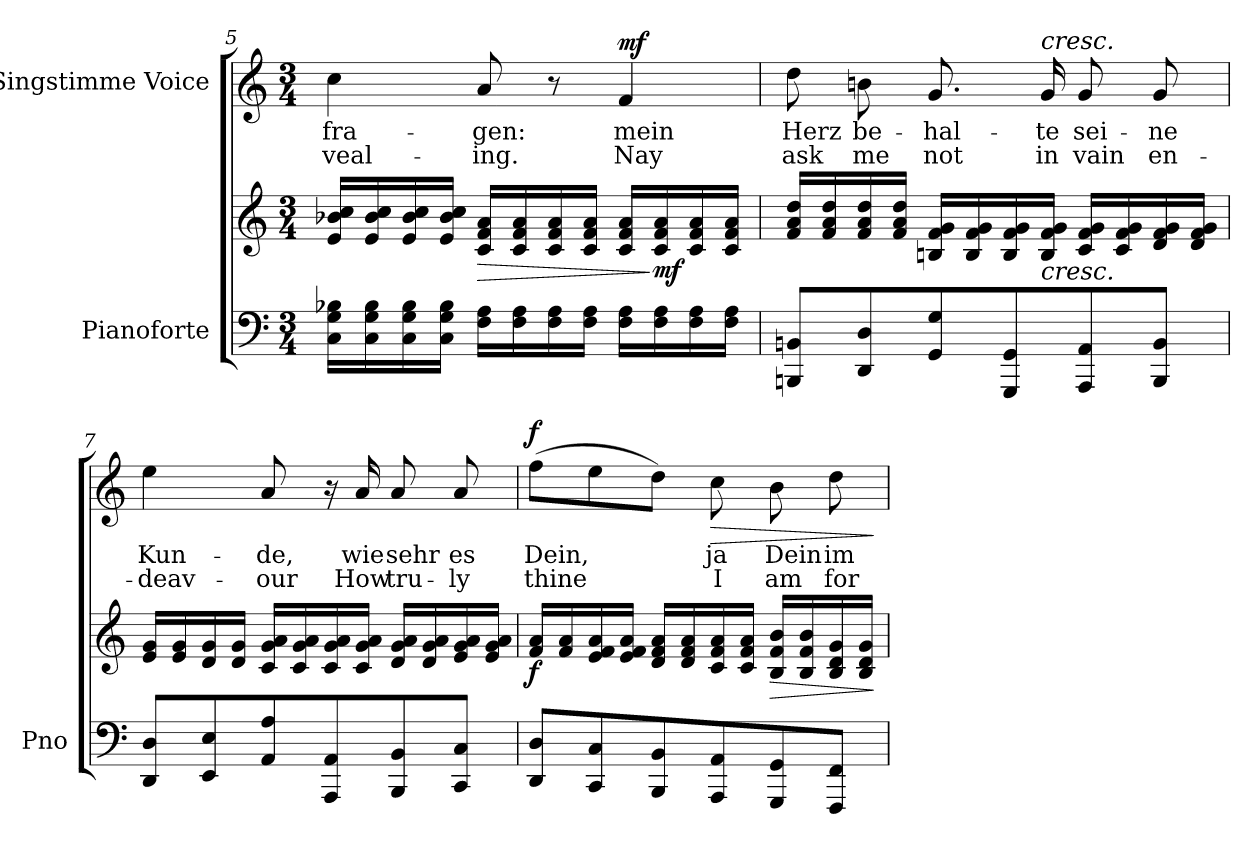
**kern	**kern	**dynam	**kern	**text	**text	**dynam
*part2	*part2	*part2	*part1	*part1	*part1	*part1
*staff3	*staff2	*staff2/3	*staff1	*staff1	*staff1	*staff1
*I"Pianoforte	*	*	*I"Singstimme Voice	*	*	*
*I'Pno	*	*	*	*	*	*
*clefF4	*clefG2	*	*clefG2	*	*	*
*k[]	*k[]	*	*k[]	*	*	*
*M3/4	*M3/4	*	*M3/4	*	*	*
=5	=5	=5	=5	=5	=5	=5
!	!	!	!	!LO:LY:b	!LO:LY:b	!
16C\ 16G\ 16B-X\LL	16e/ 16b-X/ 16cc/LL	.	4cc\	fra-	-veal-	.
16C\ 16G\ 16B-\	16e/ 16b-/ 16cc/	.	.	.	.	.
16C\ 16G\ 16B-\	16e/ 16b-/ 16cc/	.	.	.	.	.
16C\ 16G\ 16B-\JJ	16e/ 16b-/ 16cc/JJ	.	.	.	.	.
!	!	!LO:HP:b	!	!LO:LY:b	!LO:LY:b	!
16F\ 16A\LL	16c/ 16f/ 16a/LL	>	8a/	-gen:	-ing.	.
16F\ 16A\	16c/ 16f/ 16a/	.	.	.	.	.
16F\ 16A\	16c/ 16f/ 16a/	.	8r	.	.	.
16F\ 16A\JJ	16c/ 16f/ 16a/JJ	.	.	.	.	.
!	!	!	!	!LO:LY:b	!LO:LY:b	!LO:DY:b
16F\ 16A\LL	16c/ 16f/ 16a/LL	.	4f/	mein	Nay	mf
!	!	!LO:DY:n=1:b	!	!	!	!
16F\ 16A\	16c/ 16f/ 16a/	] mf	.	.	.	.
16F\ 16A\	16c/ 16f/ 16a/	.	.	.	.	.
16F\ 16A\JJ	16c/ 16f/ 16a/JJ	.	.	.	.	.
!!LO:LB:g=z
=6	=6	=6	=6	=6	=6	=6
!	!	!	!	!LO:LY:b	!LO:LY:b	!
8BBBn/ 8BBn/L	16f/ 16a/ 16dd/LL	.	8dd\	Herz	ask	.
.	16f/ 16a/ 16dd/	.	.	.	.	.
!	!	!	!	!LO:LY:b	!LO:LY:b	!
8DD/ 8D/	16f/ 16a/ 16dd/	.	8bn\	be-	me	.
.	16f/ 16a/ 16dd/JJ	.	.	.	.	.
!	!	!	!	!LO:LY:b	!LO:LY:b	!
8GG/ 8G/	16Bn/ 16f/ 16g/LL	.	8.g/	-hal-	not	.
.	16B/ 16f/ 16g/	.	.	.	.	.
8GGG/ 8GG/	16B/ 16f/ 16g/	.	.	.	.	.
!	!	!	!LO:TX:a:i:t=cresc.	!	!	!
!	!LO:TX:b:i:t=cresc.	!	!	!	!	!
!	!	!	!	!LO:LY:b	!LO:LY:b	!
.	16B/ 16f/ 16g/JJ	.	16g/	-te	in	.
!	!	!	!	!LO:LY:b	!LO:LY:b	!
8AAA/ 8AA/	16c/ 16f/ 16g/LL	.	8g/	sei-	vain	.
.	16c/ 16f/ 16g/	.	.	.	.	.
!	!	!	!	!LO:LY:b	!LO:LY:b	!
8BBB/ 8BB/J	16d/ 16f/ 16g/	.	8g/	-ne	en-	.
.	16d/ 16f/ 16g/JJ	.	.	.	.	.
=7	=7	=7	=7	=7	=7	=7
!	!	!	!	!LO:LY:b	!LO:LY:b	!
8DD/ 8D/L	16e/ 16g/LL	.	4ee\	Kun-	-deav-	.
.	16e/ 16g/	.	.	.	.	.
8EE/ 8E/	16d/ 16g/	.	.	.	.	.
.	16d/ 16g/JJ	.	.	.	.	.
!	!	!	!	!LO:LY:b	!LO:LY:b	!
8AA/ 8A/	16c/ 16g/ 16a/LL	.	8a/	-de,	-our	.
.	16c/ 16g/ 16a/	.	.	.	.	.
8AAA/ 8AA/	16c/ 16g/ 16a/	.	16r	.	.	.
!	!	!	!	!LO:LY:b	!LO:LY:b	!
.	16c/ 16g/ 16a/JJ	.	16a/	wie	How	.
!	!	!	!	!LO:LY:b	!LO:LY:b	!
8BBB/ 8BB/	16d/ 16g/ 16a/LL	.	8a/	sehr	tru-	.
.	16d/ 16g/ 16a/	.	.	.	.	.
!	!	!	!	!LO:LY:b	!LO:LY:b	!
8CC/ 8C/J	16e/ 16g/ 16a/	.	8a/	es	-ly	.
.	16e/ 16g/ 16a/JJ	.	.	.	.	.
=8	=8	=8	=8	=8	=8	=8
!	!	!LO:DY:b	!	!LO:LY:b	!LO:LY:b	!LO:DY:b
8DD/ 8D/L	16f/ 16a/LL	f	(>8ff\L	Dein,	thine	f
.	16f/ 16a/	.	.	.	.	.
8CC/ 8C/	16e/ 16f/ 16a/	.	8ee\	.	.	.
.	16e/ 16f/ 16a/JJ	.	.	.	.	.
8BBB/ 8BB/	16d/ 16f/ 16a/LL	.	8dd\J)	.	.	.
.	16d/ 16f/ 16a/	.	.	.	.	.
!	!	!	!	!LO:LY:b	!LO:LY:b	!LO:HP:b
8AAA/ 8AA/	16c/ 16f/ 16a/	.	8cc\	ja	I	>
.	16c/ 16f/ 16a/JJ	.	.	.	.	.
!	!	!LO:HP:b	!	!LO:LY:b	!LO:LY:b	!
8GGG/ 8GG/	16B/ 16f/ 16b/LL	>	8b\	Dein	am	.
.	16B/ 16f/ 16b/	.	.	.	.	.
!	!	!	!	!LO:LY:b	!LO:LY:b	!
8FFF/ 8FF/J	16B/ 16d/ 16g/	.	8dd\	im	for	.
.	16B/ 16d/ 16g/JJ	.	.	.	.	.
.	.	]	.	.	.	]
=	=	=	=	=	=	=
*-	*-	*-	*-	*-	*-	*-
